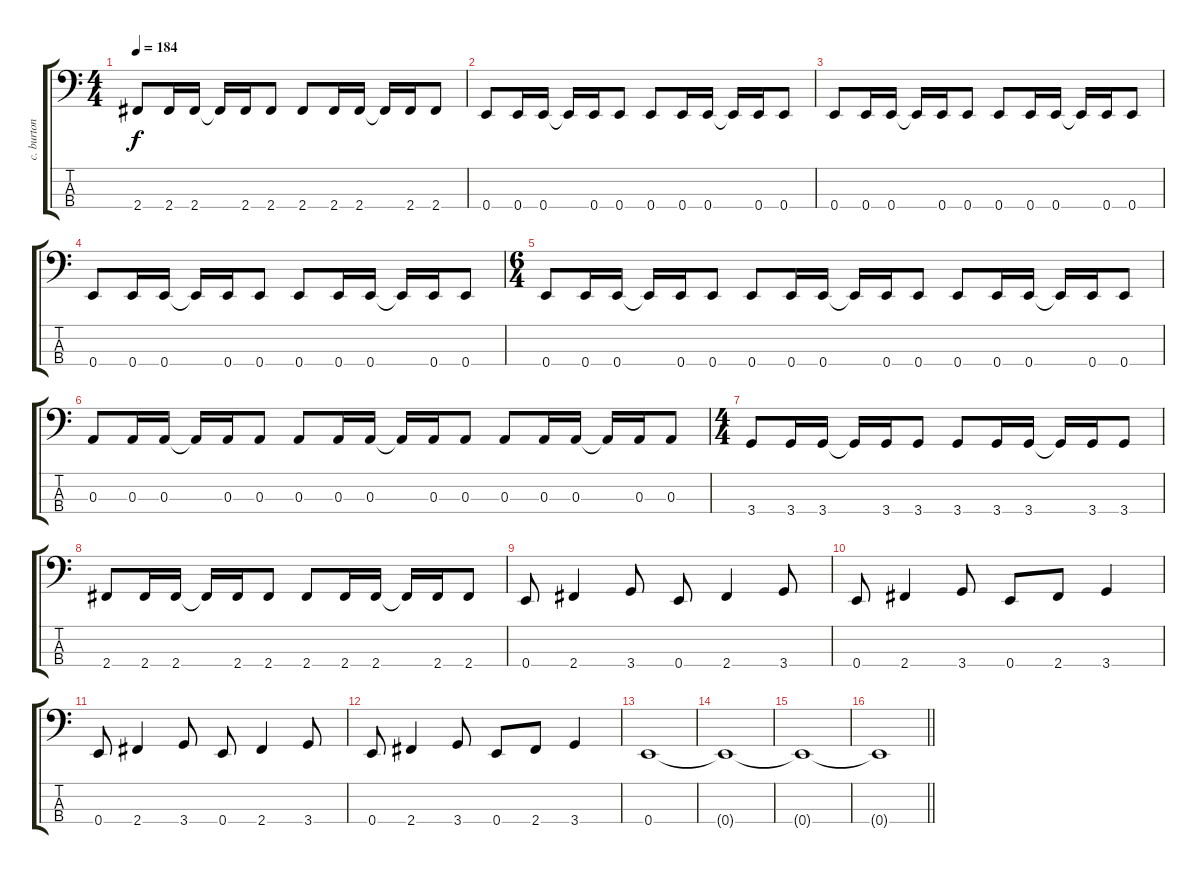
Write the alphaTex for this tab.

\track ("c. burton - bass" "c. burton ") {instrument electricbassfinger}
\staff {score tabs}
\tuning (G2 D2 A1 E1) {hide}
\ts (4 4)
\tempo 184
\clef f4
\ks c
2.4.8{dy f} 2.4.16 2.4.16 2.4{t}.16 2.4.16 2.4.8 2.4.8 2.4.16 2.4.16 2.4{t}.16 2.4.16 2.4.8 |
0.4.8 0.4.16 0.4.16 0.4{t}.16 0.4.16 0.4.8 0.4.8 0.4.16 0.4.16 0.4{t}.16 0.4.16 0.4.8 |
0.4.8 0.4.16 0.4.16 0.4{t}.16 0.4.16 0.4.8 0.4.8 0.4.16 0.4.16 0.4{t}.16 0.4.16 0.4.8 |
0.4.8 0.4.16 0.4.16 0.4{t}.16 0.4.16 0.4.8 0.4.8 0.4.16 0.4.16 0.4{t}.16 0.4.16 0.4.8 |
\ts (6 4)
0.4.8 0.4.16 0.4.16 0.4{t}.16 0.4.16 0.4.8 0.4.8 0.4.16 0.4.16 0.4{t}.16 0.4.16 0.4.8 0.4.8 0.4.16 0.4.16 0.4{t}.16 0.4.16 0.4.8 |
0.3.8 0.3.16 0.3.16 0.3{t}.16 0.3.16 0.3.8 0.3.8 0.3.16 0.3.16 0.3{t}.16 0.3.16 0.3.8 0.3.8 0.3.16 0.3.16 0.3{t}.16 0.3.16 0.3.8 |
\ts (4 4)
3.4.8 3.4.16 3.4.16 3.4{t}.16 3.4.16 3.4.8 3.4.8 3.4.16 3.4.16 3.4{t}.16 3.4.16 3.4.8 |
2.4.8 2.4.16 2.4.16 2.4{t}.16 2.4.16 2.4.8 2.4.8 2.4.16 2.4.16 2.4{t}.16 2.4.16 2.4.8 |
0.4.8 2.4.4 3.4.8 0.4.8 2.4.4 3.4.8 |
0.4.8 2.4.4 3.4.8 0.4.8 2.4.8 3.4.4 |
0.4.8 2.4.4 3.4.8 0.4.8 2.4.4 3.4.8 |
0.4.8 2.4.4 3.4.8 0.4.8 2.4.8 3.4.4 |
0.4.1 |
0.4{t}.1{volume 0} |
0.4{t}.1 |
\barLineRight lightlight
0.4{t}.1
